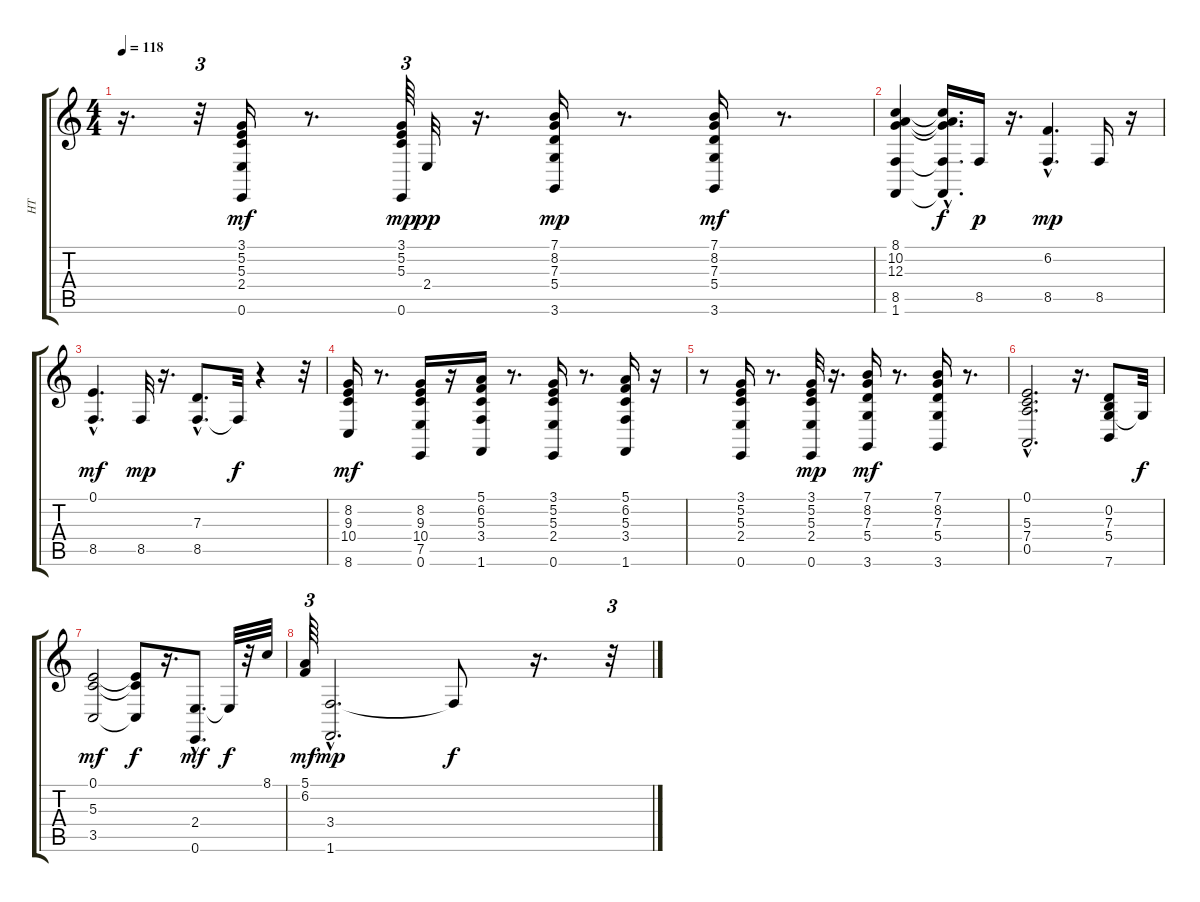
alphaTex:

\track ("HT" "HT") {instrument honkytonkpiano}
\staff {score tabs}
\tuning (E4 B3 G3 D3 A2 E2) {hide}
\ts (4 4)
\tempo 118
\clef g2
\ks c
r.16{d dy mf} r.32{tu (3 2)} (3.1 5.2 5.3 2.4 0.6).16 r.8{d} (3.1 5.2 5.3 0.6).64{tu (3 2) dy mp} 2.4.32{dy pp} r.16{d} (7.1 8.2 7.3 5.4 3.6).16{dy mp} r.8{d} (7.1 8.2 7.3 5.4 3.6).16{dy mf} r.8{d} |
(8.1 10.2 12.3 8.5 1.6).4 (8.1{hac t} 10.2{hac t} 12.3{hac t} 8.5{hac t} 1.6{hac t}).16{d dy f} 8.5.16{dy p} r.16{d} (6.2{hac} 8.5{hac}).4{d dy mp} 8.5.16 r.16 |
(0.1{hac} 8.5{hac}).4{d dy mf} 8.5.32{dy mp} r.16{d} (7.3{hac} 8.5{hac}).8{d} 8.5{t}.32{dy f} r.4 r.32 |
(8.2 9.3 10.4 8.6).16{dy mf} r.8{d} (8.2 9.3 10.4 7.5 0.6).16 r.16 (5.1 6.2 5.3 3.4 1.6).16 r.8{d} (3.1 5.2 5.3 2.4 0.6).16 r.8{d} (5.1 6.2 5.3 3.4 1.6).16 r.16 |
r.8 (3.1 5.2 5.3 2.4 0.6).16 r.8{d} (3.1 5.2 5.3 2.4 0.6).32{dy mp} r.16{d} (7.1 8.2 7.3 5.4 3.6).16{dy mf} r.8{d} (7.1 8.2 7.3 5.4 3.6).16 r.8{d} |
(0.1{hac} 5.3{hac} 7.4{hac} 0.5{hac}).2{d} r.16{d} (0.2 7.3 5.4 7.6).8 5.4{t}.32{dy f} |
(0.1 5.3 3.5).2{dy mf} (0.1{t} 5.3{t} 3.5{t}).8{dy f} r.16{d} (2.4{hac} 0.6{hac}).8{d dy mf} 2.4{t}.32{dy f} r.32 8.1.32 |
(5.1 6.2).64{tu (3 2) dy mf} (3.4{hac} 1.6{hac}).2{d dy mp} 3.4{t}.8{dy f} r.16{d} r.32{tu (3 2)}
